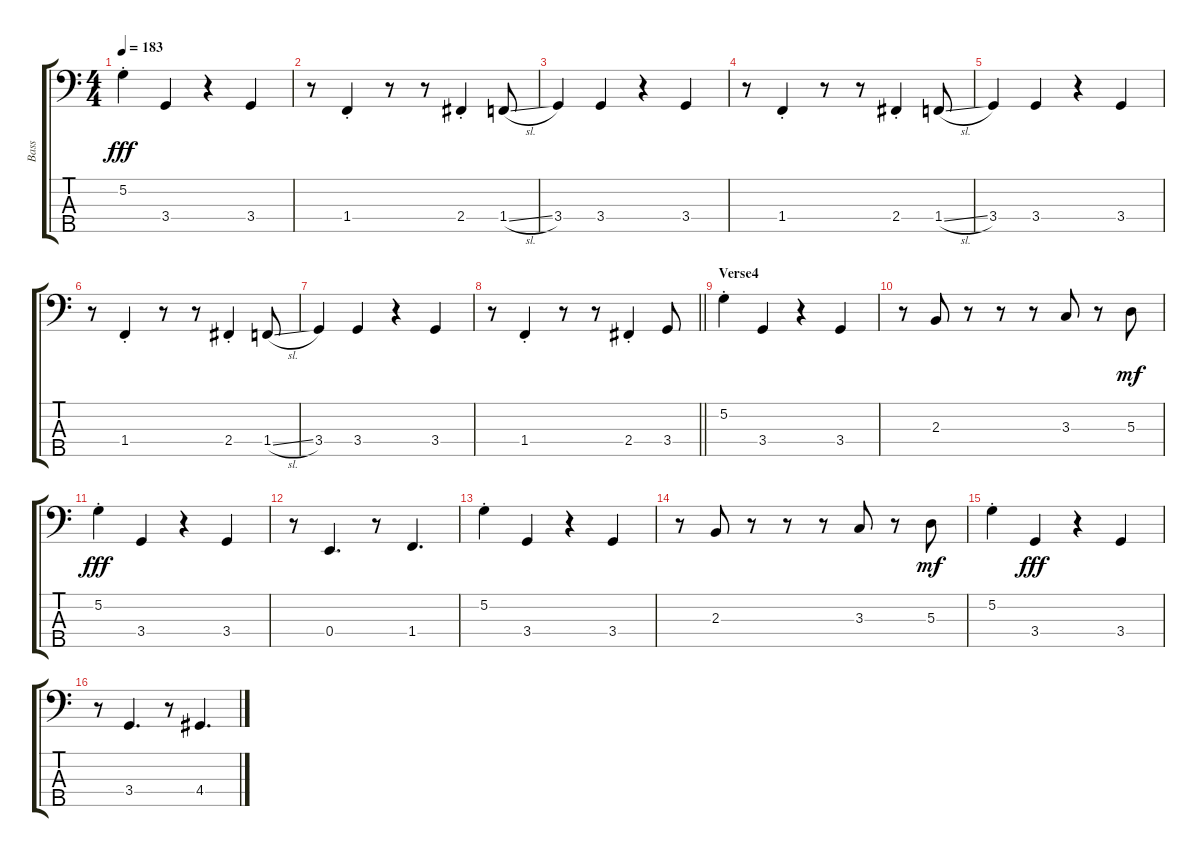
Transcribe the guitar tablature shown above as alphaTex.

\track ("Bass" "Bass") {instrument electricbassfinger}
\staff {score tabs}
\tuning (G2 D2 A1 E1 B0) {hide}
\ts (4 4)
\tempo 183
\clef f4
\ks c
5.2{st}.4{dy fff} 3.4.4 r.4 3.4.4 |
r.8 1.4{st}.4 r.8 r.8 2.4{st}.4 1.4{sl}.8 |
3.4.4 3.4.4 r.4 3.4.4 |
r.8 1.4{st}.4 r.8 r.8 2.4{st}.4 1.4{sl}.8 |
3.4.4 3.4.4 r.4 3.4.4 |
r.8 1.4{st}.4 r.8 r.8 2.4{st}.4 1.4{sl}.8 |
3.4.4 3.4.4 r.4 3.4.4 |
\barLineRight lightlight
r.8 1.4{st}.4 r.8 r.8 2.4{st}.4 3.4.8 |
\section ("" "Verse4")
5.2{st}.4 3.4.4 r.4 3.4.4 |
r.8 2.3.8 r.8 r.8 r.8 3.3.8 r.8 5.3.8{dy mf} |
5.2{st}.4{dy fff} 3.4.4 r.4 3.4.4 |
r.8 0.4.4{d} r.8 1.4.4{d} |
5.2{st}.4 3.4.4 r.4 3.4.4 |
r.8 2.3.8 r.8 r.8 r.8 3.3.8 r.8 5.3.8{dy mf} |
5.2{st}.4 3.4.4{dy fff} r.4 3.4.4 |
r.8 3.4.4{d} r.8 4.4.4{d}
